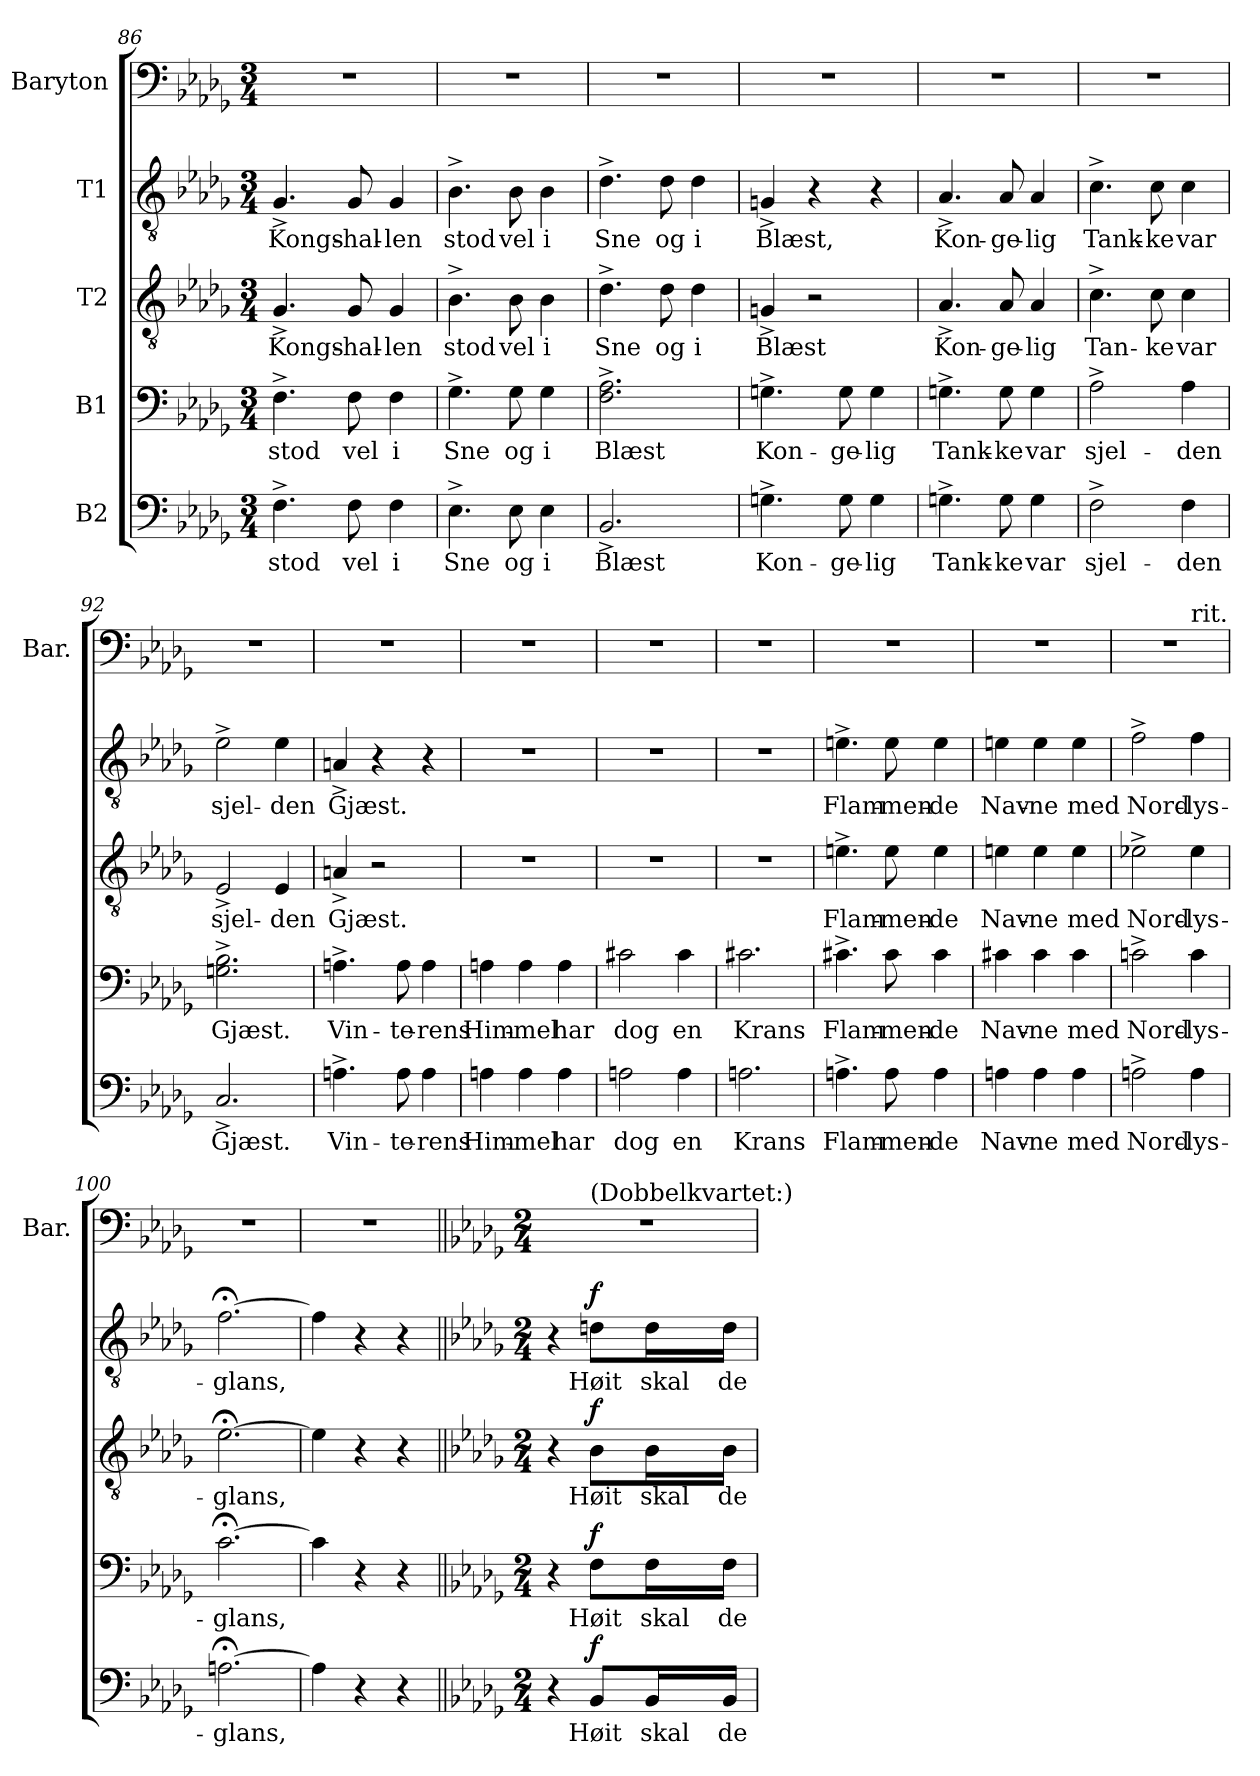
**kern	**text	**dynam	**kern	**text	**dynam	**kern	**text	**dynam	**kern	**text	**dynam	**kern
*part5	*part5	*part5	*part4	*part4	*part4	*part3	*part3	*part3	*part2	*part2	*part2	*part1
*staff5	*staff5	*staff5	*staff4	*staff4	*staff4	*staff3	*staff3	*staff3	*staff2	*staff2	*staff2	*staff1
*I"B2	*	*	*I"B1	*	*	*I"T2	*	*	*I"T1	*	*	*I"Baryton
*	*	*	*	*	*	*	*	*	*	*	*	*I'Bar.
*clefF4	*	*	*clefF4	*	*	*clefGv2	*	*	*clefGv2	*	*	*clefF4
*k[b-e-a-d-g-]	*	*	*k[b-e-a-d-g-]	*	*	*k[b-e-a-d-g-]	*	*	*k[b-e-a-d-g-]	*	*	*k[b-e-a-d-g-]
*M3/4	*	*	*M3/4	*	*	*M3/4	*	*	*M3/4	*	*	*M3/4
=86	=86	=86	=86	=86	=86	=86	=86	=86	=86	=86	=86	=86
!	!LO:LY:b	!	!	!LO:LY:b	!	!	!LO:LY:b	!	!	!LO:LY:b	!	!
4.F^\	stod	.	4.F^\	stod	.	4.G-^/	Kongs-	.	4.G-^/	Kongs-	.	2.r
!	!LO:LY:b	!	!	!LO:LY:b	!	!	!LO:LY:b	!	!	!LO:LY:b	!	!
8F\	vel	.	8F\	vel	.	8G-/	-hal-	.	8G-/	-hal-	.	.
!	!LO:LY:b	!	!	!LO:LY:b	!	!	!LO:LY:b	!	!	!LO:LY:b	!	!
4F\	i	.	4F\	i	.	4G-/	-len	.	4G-/	-len	.	.
=87	=87	=87	=87	=87	=87	=87	=87	=87	=87	=87	=87	=87
!	!LO:LY:b	!	!	!LO:LY:b	!	!	!LO:LY:b	!	!	!LO:LY:b	!	!
4.E-^\	Sne	.	4.G-^\	Sne	.	4.B-^\	stod	.	4.B-^\	stod	.	2.r
!	!LO:LY:b	!	!	!LO:LY:b	!	!	!LO:LY:b	!	!	!LO:LY:b	!	!
8E-\	og	.	8G-\	og	.	8B-\	vel	.	8B-\	vel	.	.
!	!LO:LY:b	!	!	!LO:LY:b	!	!	!LO:LY:b	!	!	!LO:LY:b	!	!
4E-\	i	.	4G-\	i	.	4B-\	i	.	4B-\	i	.	.
=88	=88	=88	=88	=88	=88	=88	=88	=88	=88	=88	=88	=88
!	!LO:LY:b	!	!	!LO:LY:b	!	!	!LO:LY:b	!	!	!LO:LY:b	!	!
2.BB-^/	Blæst	.	2.F\^ 2.A-\^	Blæst	.	4.d-^\	Sne	.	4.d-^\	Sne	.	2.r
!	!	!	!	!	!	!	!LO:LY:b	!	!	!LO:LY:b	!	!
.	.	.	.	.	.	8d-\	og	.	8d-\	og	.	.
!	!	!	!	!	!	!	!LO:LY:b	!	!	!LO:LY:b	!	!
.	.	.	.	.	.	4d-\	i	.	4d-\	i	.	.
=89	=89	=89	=89	=89	=89	=89	=89	=89	=89	=89	=89	=89
!	!LO:LY:b	!	!	!LO:LY:b	!	!	!LO:LY:b	!	!	!LO:LY:b	!	!
4.Gn^\	Kon-	.	4.Gn^\	Kon-	.	4Gn^/	Blæst	.	4Gn^/	Blæst,	.	2.r
.	.	.	.	.	.	2r	.	.	4r	.	.	.
!	!LO:LY:b	!	!	!LO:LY:b	!	!	!	!	!	!	!	!
8G\	-ge-	.	8G\	-ge-	.	.	.	.	.	.	.	.
!	!LO:LY:b	!	!	!LO:LY:b	!	!	!	!	!	!	!	!
4G\	-lig	.	4G\	-lig	.	.	.	.	4r	.	.	.
!!LO:LB:g=z
=90	=90	=90	=90	=90	=90	=90	=90	=90	=90	=90	=90	=90
!	!LO:LY:b	!	!	!LO:LY:b	!	!	!LO:LY:b	!	!	!LO:LY:b	!	!
4.Gn^\	Tank-	.	4.Gn^\	Tank-	.	4.A-^/	Kon-	.	4.A-^/	Kon-	.	2.r
!	!LO:LY:b	!	!	!LO:LY:b	!	!	!LO:LY:b	!	!	!LO:LY:b	!	!
8G\	-ke	.	8G\	-ke	.	8A-/	-ge-	.	8A-/	-ge-	.	.
!	!LO:LY:b	!	!	!LO:LY:b	!	!	!LO:LY:b	!	!	!LO:LY:b	!	!
4G\	var	.	4G\	var	.	4A-/	-lig	.	4A-/	-lig	.	.
=91	=91	=91	=91	=91	=91	=91	=91	=91	=91	=91	=91	=91
!	!LO:LY:b	!	!	!LO:LY:b	!	!	!LO:LY:b	!	!	!LO:LY:b	!	!
2F^\	sjel-	.	2A-^\	sjel-	.	4.c^\	Tan-	.	4.c^\	Tank-	.	2.r
!	!	!	!	!	!	!	!LO:LY:b	!	!	!LO:LY:b	!	!
.	.	.	.	.	.	8c\	-ke	.	8c\	-ke	.	.
!	!LO:LY:b	!	!	!LO:LY:b	!	!	!LO:LY:b	!	!	!LO:LY:b	!	!
4F\	-den	.	4A-\	-den	.	4c\	var	.	4c\	var	.	.
=92	=92	=92	=92	=92	=92	=92	=92	=92	=92	=92	=92	=92
!	!LO:LY:b	!	!	!LO:LY:b	!	!	!LO:LY:b	!	!	!LO:LY:b	!	!
2.C^/	Gjæst.	.	2.Gn\^ 2.B-\^	Gjæst.	.	2E-^/	sjel-	.	2e-^\	sjel-	.	2.r
!	!	!	!	!	!	!	!LO:LY:b	!	!	!LO:LY:b	!	!
.	.	.	.	.	.	4E-/	-den	.	4e-\	-den	.	.
=93	=93	=93	=93	=93	=93	=93	=93	=93	=93	=93	=93	=93
!	!LO:LY:b	!	!	!LO:LY:b	!	!	!LO:LY:b	!	!	!LO:LY:b	!	!
4.An^\	Vin-	.	4.An^\	Vin-	.	4An^/	Gjæst.	.	4An^/	Gjæst.	.	2.r
.	.	.	.	.	.	2r	.	.	4r	.	.	.
!	!LO:LY:b	!	!	!LO:LY:b	!	!	!	!	!	!	!	!
8A\	-te-	.	8A\	-te-	.	.	.	.	.	.	.	.
!	!LO:LY:b	!	!	!LO:LY:b	!	!	!	!	!	!	!	!
4A\	-rens	.	4A\	-rens	.	.	.	.	4r	.	.	.
=94	=94	=94	=94	=94	=94	=94	=94	=94	=94	=94	=94	=94
!	!LO:LY:b	!	!	!LO:LY:b	!	!	!	!	!	!	!	!
4An\	Him-	.	4An\	Him-	.	2.r	.	.	2.r	.	.	2.r
!	!LO:LY:b	!	!	!LO:LY:b	!	!	!	!	!	!	!	!
4A\	-mel	.	4A\	-mel	.	.	.	.	.	.	.	.
!	!LO:LY:b	!	!	!LO:LY:b	!	!	!	!	!	!	!	!
4A\	har	.	4A\	har	.	.	.	.	.	.	.	.
=95	=95	=95	=95	=95	=95	=95	=95	=95	=95	=95	=95	=95
!	!LO:LY:b	!	!	!LO:LY:b	!	!	!	!	!	!	!	!
2An\	dog	.	2c#X\	dog	.	2.r	.	.	2.r	.	.	2.r
!	!LO:LY:b	!	!	!LO:LY:b	!	!	!	!	!	!	!	!
4A\	en	.	4c#\	en	.	.	.	.	.	.	.	.
=96	=96	=96	=96	=96	=96	=96	=96	=96	=96	=96	=96	=96
!	!LO:LY:b	!	!	!LO:LY:b	!	!	!	!	!	!	!	!
2.An\	Krans	.	2.c#X\	Krans	.	2.r	.	.	2.r	.	.	2.r
!!LO:PB:g=z
=97	=97	=97	=97	=97	=97	=97	=97	=97	=97	=97	=97	=97
!	!LO:LY:b	!	!	!LO:LY:b	!	!	!LO:LY:b	!	!	!LO:LY:b	!	!
4.An^\	Flam-	.	4.c#X^\	Flam-	.	4.en^\	Flam-	.	4.en^\	Flam-	.	2.r
!	!LO:LY:b	!	!	!LO:LY:b	!	!	!LO:LY:b	!	!	!LO:LY:b	!	!
8A\	-men-	.	8c#\	-men-	.	8e\	-men-	.	8e\	-men-	.	.
!	!LO:LY:b	!	!	!LO:LY:b	!	!	!LO:LY:b	!	!	!LO:LY:b	!	!
4A\	-de	.	4c#\	-de	.	4e\	-de	.	4e\	-de	.	.
=98	=98	=98	=98	=98	=98	=98	=98	=98	=98	=98	=98	=98
!	!LO:LY:b	!	!	!LO:LY:b	!	!	!LO:LY:b	!	!	!LO:LY:b	!	!
4An\	Nav-	.	4c#X\	Nav-	.	4en\	Nav-	.	4en\	Nav-	.	2.r
!	!LO:LY:b	!	!	!LO:LY:b	!	!	!LO:LY:b	!	!	!LO:LY:b	!	!
4A\	-ne	.	4c#\	-ne	.	4e\	-ne	.	4e\	-ne	.	.
!	!LO:LY:b	!	!	!LO:LY:b	!	!	!LO:LY:b	!	!	!LO:LY:b	!	!
4A\	med	.	4c#\	med	.	4e\	med	.	4e\	med	.	.
=99	=99	=99	=99	=99	=99	=99	=99	=99	=99	=99	=99	=99
!	!LO:LY:b	!	!	!LO:LY:b	!	!	!LO:LY:b	!	!	!LO:LY:b	!	!
*	*	*	*	*	*	*	*	*	*	*	*	*^
2An^\	Nord-	.	2cn^\	Nord-	.	2e-X^\	Nord-	.	2f^\	Nord-	.	2.r	2ryy
!	!	!	!	!	!	!	!	!	!	!	!	!	!LO:TX:a:t=rit.
!	!LO:LY:b	!	!	!LO:LY:b	!	!	!LO:LY:b	!	!	!LO:LY:b	!	!	!
4A\	-lys-	.	4c\	-lys-	.	4e-\	-lys-	.	4f\	-lys-	.	.	4ryy
=100	=100	=100	=100	=100	=100	=100	=100	=100	=100	=100	=100	=100	=100
!	!LO:LY:b	!	!	!LO:LY:b	!	!	!LO:LY:b	!	!	!LO:LY:b	!	!	!
*	*	*	*	*	*	*	*	*	*	*	*	*v	*v
[2.An;<\	-glans,	.	[2.c;<\	-glans,	.	[2.e-;<\	-glans,	.	[2.f;<\	-glans,	.	2.r
=101	=101	=101	=101	=101	=101	=101	=101	=101	=101	=101	=101	=101
4A\]	.	.	4c\]	.	.	4e-\]	.	.	4f\]	.	.	2.r
4r	.	.	4r	.	.	4r	.	.	4r	.	.	.
4r	.	.	4r	.	.	4r	.	.	4r	.	.	.
=102||	=102||	=102||	=102||	=102||	=102||	=102||	=102||	=102||	=102||	=102||	=102||	=102||
*k[b-e-a-d-g-]	*	*	*k[b-e-a-d-g-]	*	*	*k[b-e-a-d-g-]	*	*	*k[b-e-a-d-g-]	*	*	*
*M2/4	*	*	*M2/4	*	*	*M2/4	*	*	*M2/4	*	*	*M2/4
!	!	!	!	!	!	!	!	!	!	!	!	!LO:TX:a:B:t=Andantino
*	*	*	*	*	*	*	*	*	*	*	*	*^
4r	.	.	4r	.	.	4r	.	.	4r	.	.	2r	4ryy
!	!	!	!	!	!	!	!	!	!	!	!	!	!LO:TX:a:t=(Dobbelkvartet&colon;)
!	!LO:LY:b	!LO:DY:a	!	!LO:LY:b	!LO:DY:a	!	!LO:LY:b	!LO:DY:a	!	!LO:LY:b	!LO:DY:a	!	!
8BB-/L	Høit	f	8F\L	Høit	f	8B-\L	Høit	f	8dn\L	Høit	f	.	4ryy
!	!LO:LY:b	!	!	!LO:LY:b	!	!	!LO:LY:b	!	!	!LO:LY:b	!	!	!
16BB-/L	skal	.	16F\L	skal	.	16B-\L	skal	.	16d\L	skal	.	.	.
!	!LO:LY:b	!	!	!LO:LY:b	!	!	!LO:LY:b	!	!	!LO:LY:b	!	!	!
16BB-/JJ	de	.	16F\JJ	de	.	16B-\JJ	de	.	16d\JJ	de	.	.	.
*	*	*	*	*	*	*	*	*	*	*	*	*v	*v
=	=	=	=	=	=	=	=	=	=	=	=	=
*-	*-	*-	*-	*-	*-	*-	*-	*-	*-	*-	*-	*-
